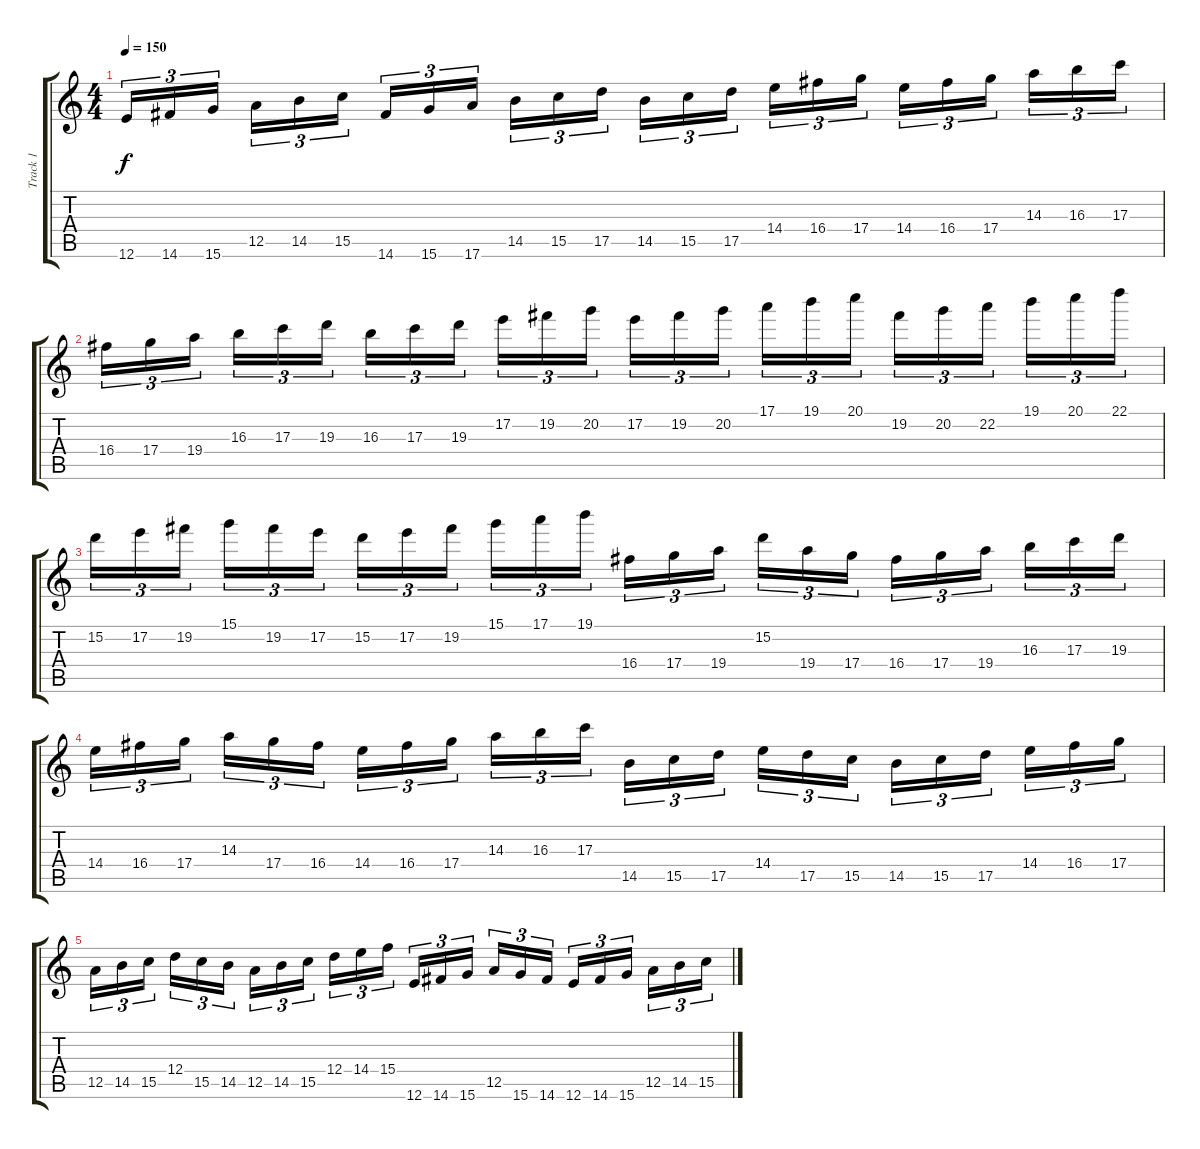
\track ("Track 1" "Track 1") {instrument overdrivenguitar}
\staff {score tabs}
\tuning (E4 B3 G3 D3 A2 E2) {hide}
\ts (4 4)
\tempo 150
\clef g2
\ks c
12.6.16{tu (3 2) dy f instrument overdrivenguitar} 14.6.16{tu (3 2)} 15.6.16{tu (3 2)} 12.5.16{tu (3 2)} 14.5.16{tu (3 2)} 15.5.16{tu (3 2)} 14.6.16{tu (3 2)} 15.6.16{tu (3 2)} 17.6.16{tu (3 2)} 14.5.16{tu (3 2)} 15.5.16{tu (3 2)} 17.5.16{tu (3 2)} 14.5.16{tu (3 2)} 15.5.16{tu (3 2)} 17.5.16{tu (3 2)} 14.4.16{tu (3 2)} 16.4.16{tu (3 2)} 17.4.16{tu (3 2)} 14.4.16{tu (3 2)} 16.4.16{tu (3 2)} 17.4.16{tu (3 2)} 14.3.16{tu (3 2)} 16.3.16{tu (3 2)} 17.3.16{tu (3 2)} |
16.4.16{tu (3 2)} 17.4.16{tu (3 2)} 19.4.16{tu (3 2)} 16.3.16{tu (3 2)} 17.3.16{tu (3 2)} 19.3.16{tu (3 2)} 16.3.16{tu (3 2)} 17.3.16{tu (3 2)} 19.3.16{tu (3 2)} 17.2.16{tu (3 2)} 19.2.16{tu (3 2)} 20.2.16{tu (3 2)} 17.2.16{tu (3 2)} 19.2.16{tu (3 2)} 20.2.16{tu (3 2)} 17.1.16{tu (3 2)} 19.1.16{tu (3 2)} 20.1.16{tu (3 2)} 19.2.16{tu (3 2)} 20.2.16{tu (3 2)} 22.2.16{tu (3 2)} 19.1.16{tu (3 2)} 20.1.16{tu (3 2)} 22.1.16{tu (3 2)} |
15.2.16{tu (3 2)} 17.2.16{tu (3 2)} 19.2.16{tu (3 2)} 15.1.16{tu (3 2)} 19.2.16{tu (3 2)} 17.2.16{tu (3 2)} 15.2.16{tu (3 2)} 17.2.16{tu (3 2)} 19.2.16{tu (3 2)} 15.1.16{tu (3 2)} 17.1.16{tu (3 2)} 19.1.16{tu (3 2)} 16.4.16{tu (3 2)} 17.4.16{tu (3 2)} 19.4.16{tu (3 2)} 15.2.16{tu (3 2)} 19.4.16{tu (3 2)} 17.4.16{tu (3 2)} 16.4.16{tu (3 2)} 17.4.16{tu (3 2)} 19.4.16{tu (3 2)} 16.3.16{tu (3 2)} 17.3.16{tu (3 2)} 19.3.16{tu (3 2)} |
14.4.16{tu (3 2)} 16.4.16{tu (3 2)} 17.4.16{tu (3 2)} 14.3.16{tu (3 2)} 17.4.16{tu (3 2)} 16.4.16{tu (3 2)} 14.4.16{tu (3 2)} 16.4.16{tu (3 2)} 17.4.16{tu (3 2)} 14.3.16{tu (3 2)} 16.3.16{tu (3 2)} 17.3.16{tu (3 2)} 14.5.16{tu (3 2)} 15.5.16{tu (3 2)} 17.5.16{tu (3 2)} 14.4.16{tu (3 2)} 17.5.16{tu (3 2)} 15.5.16{tu (3 2)} 14.5.16{tu (3 2)} 15.5.16{tu (3 2)} 17.5.16{tu (3 2)} 14.4.16{tu (3 2)} 16.4.16{tu (3 2)} 17.4.16{tu (3 2)} |
12.5.16{tu (3 2)} 14.5.16{tu (3 2)} 15.5.16{tu (3 2)} 12.4.16{tu (3 2)} 15.5.16{tu (3 2)} 14.5.16{tu (3 2)} 12.5.16{tu (3 2)} 14.5.16{tu (3 2)} 15.5.16{tu (3 2)} 12.4.16{tu (3 2)} 14.4.16{tu (3 2)} 15.4.16{tu (3 2)} 12.6.16{tu (3 2)} 14.6.16{tu (3 2)} 15.6.16{tu (3 2)} 12.5.16{tu (3 2)} 15.6.16{tu (3 2)} 14.6.16{tu (3 2)} 12.6.16{tu (3 2)} 14.6.16{tu (3 2)} 15.6.16{tu (3 2)} 12.5.16{tu (3 2)} 14.5.16{tu (3 2)} 15.5.16{tu (3 2)}
